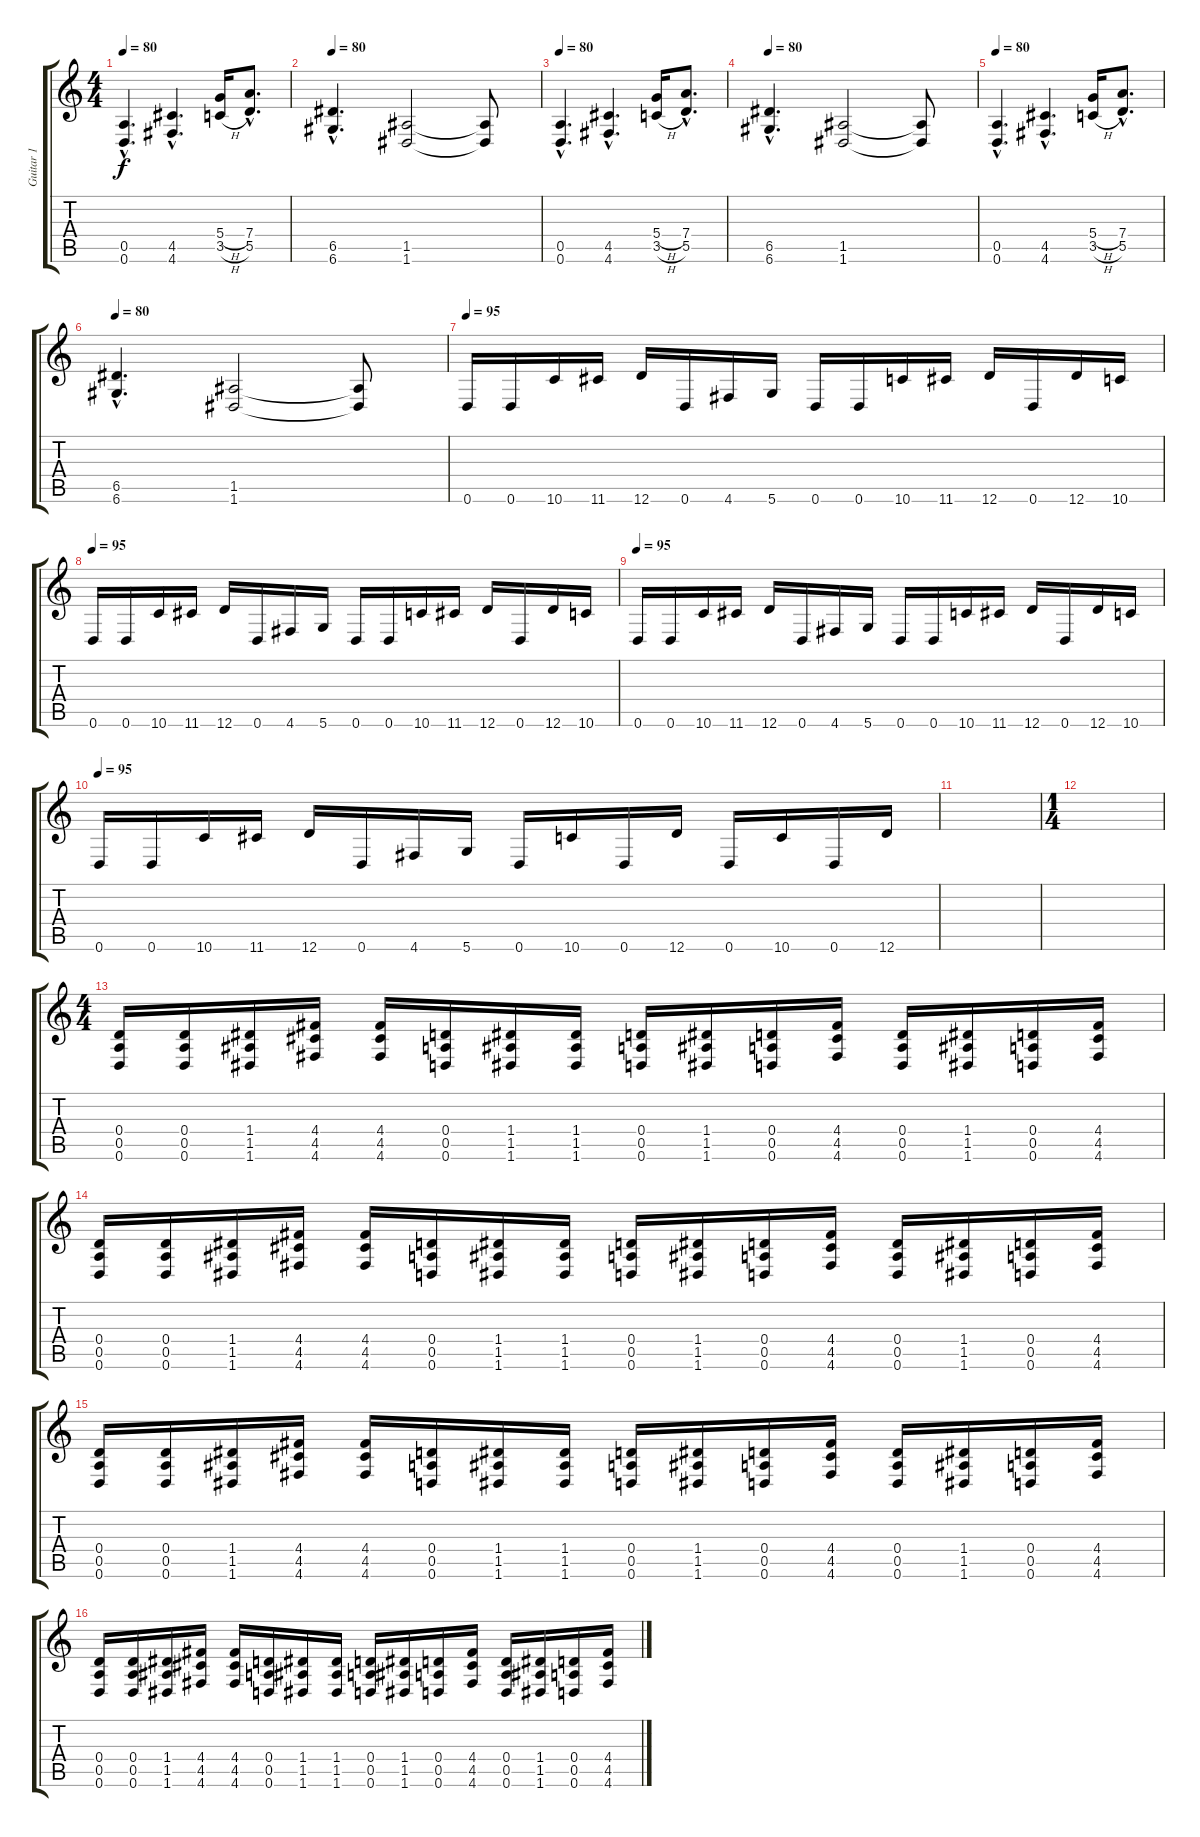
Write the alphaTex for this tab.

\track ("Guitar 1" "Guitar 1") {instrument distortionguitar}
\staff {score tabs}
\tuning (E4 B3 G3 D3 A2 D2) {hide}
\ts (4 4)
\tempo 80
\clef g2
\ks c
(0.5{hac} 0.6{hac}).4{d dy f} (4.5{hac} 4.6{hac}).4{d} (5.4{h} 3.5{h}).16 (7.4{hac} 5.5{hac}).8{d} |
\tempo 80
(6.5{hac} 6.6{hac}).4{d} (1.5 1.6).2 (1.5{t} 1.6{t}).8 |
\tempo 80
(0.5{hac} 0.6{hac}).4{d} (4.5{hac} 4.6{hac}).4{d} (5.4{h} 3.5{h}).16 (7.4{hac} 5.5{hac}).8{d} |
\tempo 80
(6.5{hac} 6.6{hac}).4{d} (1.5 1.6).2 (1.5{t} 1.6{t}).8 |
\tempo 80
(0.5{hac} 0.6{hac}).4{d} (4.5{hac} 4.6{hac}).4{d} (5.4{h} 3.5{h}).16 (7.4{hac} 5.5{hac}).8{d} |
\tempo 80
(6.5{hac} 6.6{hac}).4{d} (1.5 1.6).2 (1.5{t} 1.6{t}).8 |
\tempo 95
0.6.16 0.6.16 10.6.16 11.6.16 12.6.16 0.6.16 4.6.16 5.6.16 0.6.16 0.6.16 10.6.16 11.6.16 12.6.16 0.6.16 12.6.16 10.6.16 |
\tempo 95
0.6.16 0.6.16 10.6.16 11.6.16 12.6.16 0.6.16 4.6.16 5.6.16 0.6.16 0.6.16 10.6.16 11.6.16 12.6.16 0.6.16 12.6.16 10.6.16 |
\tempo 95
0.6.16 0.6.16 10.6.16 11.6.16 12.6.16 0.6.16 4.6.16 5.6.16 0.6.16 0.6.16 10.6.16 11.6.16 12.6.16 0.6.16 12.6.16 10.6.16 |
\tempo 95
0.6.16 0.6.16 10.6.16 11.6.16 12.6.16 0.6.16 4.6.16 5.6.16 0.6.16 10.6.16 0.6.16 12.6.16 0.6.16 10.6.16 0.6.16 12.6.16 |
|
\ts (1 4)
|
\ts (4 4)
(0.4 0.5 0.6).16{volume 12 instrument overdrivenguitar} (0.4 0.5 0.6).16 (1.4 1.5 1.6).16 (4.4 4.5 4.6).16 (4.4 4.5 4.6).16 (0.4 0.5 0.6).16 (1.4 1.5 1.6).16 (1.4 1.5 1.6).16 (0.4 0.5 0.6).16 (1.4 1.5 1.6).16 (0.4 0.5 0.6).16 (4.4 4.5 4.6).16 (0.4 0.5 0.6).16 (1.4 1.5 1.6).16 (0.4 0.5 0.6).16 (4.4 4.5 4.6).16 |
(0.4 0.5 0.6).16{instrument overdrivenguitar} (0.4 0.5 0.6).16 (1.4 1.5 1.6).16 (4.4 4.5 4.6).16 (4.4 4.5 4.6).16 (0.4 0.5 0.6).16 (1.4 1.5 1.6).16 (1.4 1.5 1.6).16 (0.4 0.5 0.6).16 (1.4 1.5 1.6).16 (0.4 0.5 0.6).16 (4.4 4.5 4.6).16 (0.4 0.5 0.6).16 (1.4 1.5 1.6).16 (0.4 0.5 0.6).16 (4.4 4.5 4.6).16 |
(0.4 0.5 0.6).16{instrument overdrivenguitar} (0.4 0.5 0.6).16 (1.4 1.5 1.6).16 (4.4 4.5 4.6).16 (4.4 4.5 4.6).16 (0.4 0.5 0.6).16 (1.4 1.5 1.6).16 (1.4 1.5 1.6).16 (0.4 0.5 0.6).16 (1.4 1.5 1.6).16 (0.4 0.5 0.6).16 (4.4 4.5 4.6).16 (0.4 0.5 0.6).16 (1.4 1.5 1.6).16 (0.4 0.5 0.6).16 (4.4 4.5 4.6).16 |
(0.4 0.5 0.6).16{instrument overdrivenguitar} (0.4 0.5 0.6).16 (1.4 1.5 1.6).16 (4.4 4.5 4.6).16 (4.4 4.5 4.6).16 (0.4 0.5 0.6).16 (1.4 1.5 1.6).16 (1.4 1.5 1.6).16 (0.4 0.5 0.6).16 (1.4 1.5 1.6).16 (0.4 0.5 0.6).16 (4.4 4.5 4.6).16 (0.4 0.5 0.6).16 (1.4 1.5 1.6).16 (0.4 0.5 0.6).16 (4.4 4.5 4.6).16
